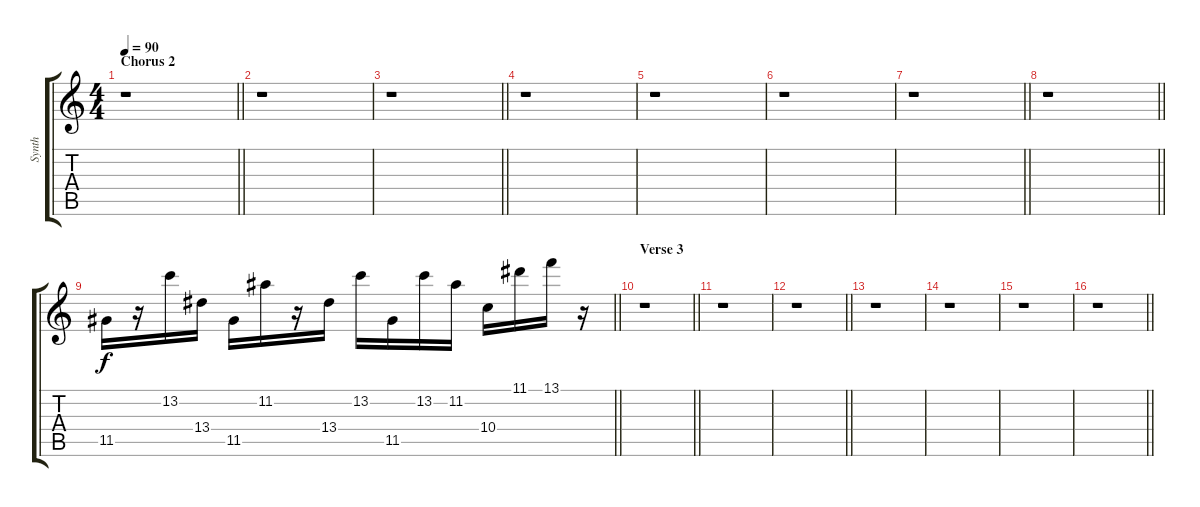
\track ("Synth" "Synth") {instrument electricbasspick}
\staff {score tabs}
\tuning (E4 B3 G3 D3 A2 E2) {hide}
\ts (4 4)
\section ("" "Chorus 2")
\tempo 90
\clef g2
\barLineRight lightlight
\ks c
r.1{dy f} |
r.1 |
\barLineRight lightlight
r.1 |
r.1 |
r.1 |
r.1 |
\barLineRight lightlight
r.1 |
\barLineRight lightlight
r.1 |
\barLineRight lightlight
11.5.16{instrument lead2sawtooth} r.16 13.2.16 13.4.16 11.5.16 11.2.16 r.16 13.4.16 13.2.16 11.5.16 13.2.16 11.2.16 10.4.16 11.1.16 13.1.16 r.16 |
\section ("" "Verse 3")
\barLineRight lightlight
r.1 |
r.1 |
\barLineRight lightlight
r.1 |
r.1 |
r.1 |
r.1 |
\barLineRight lightlight
r.1
